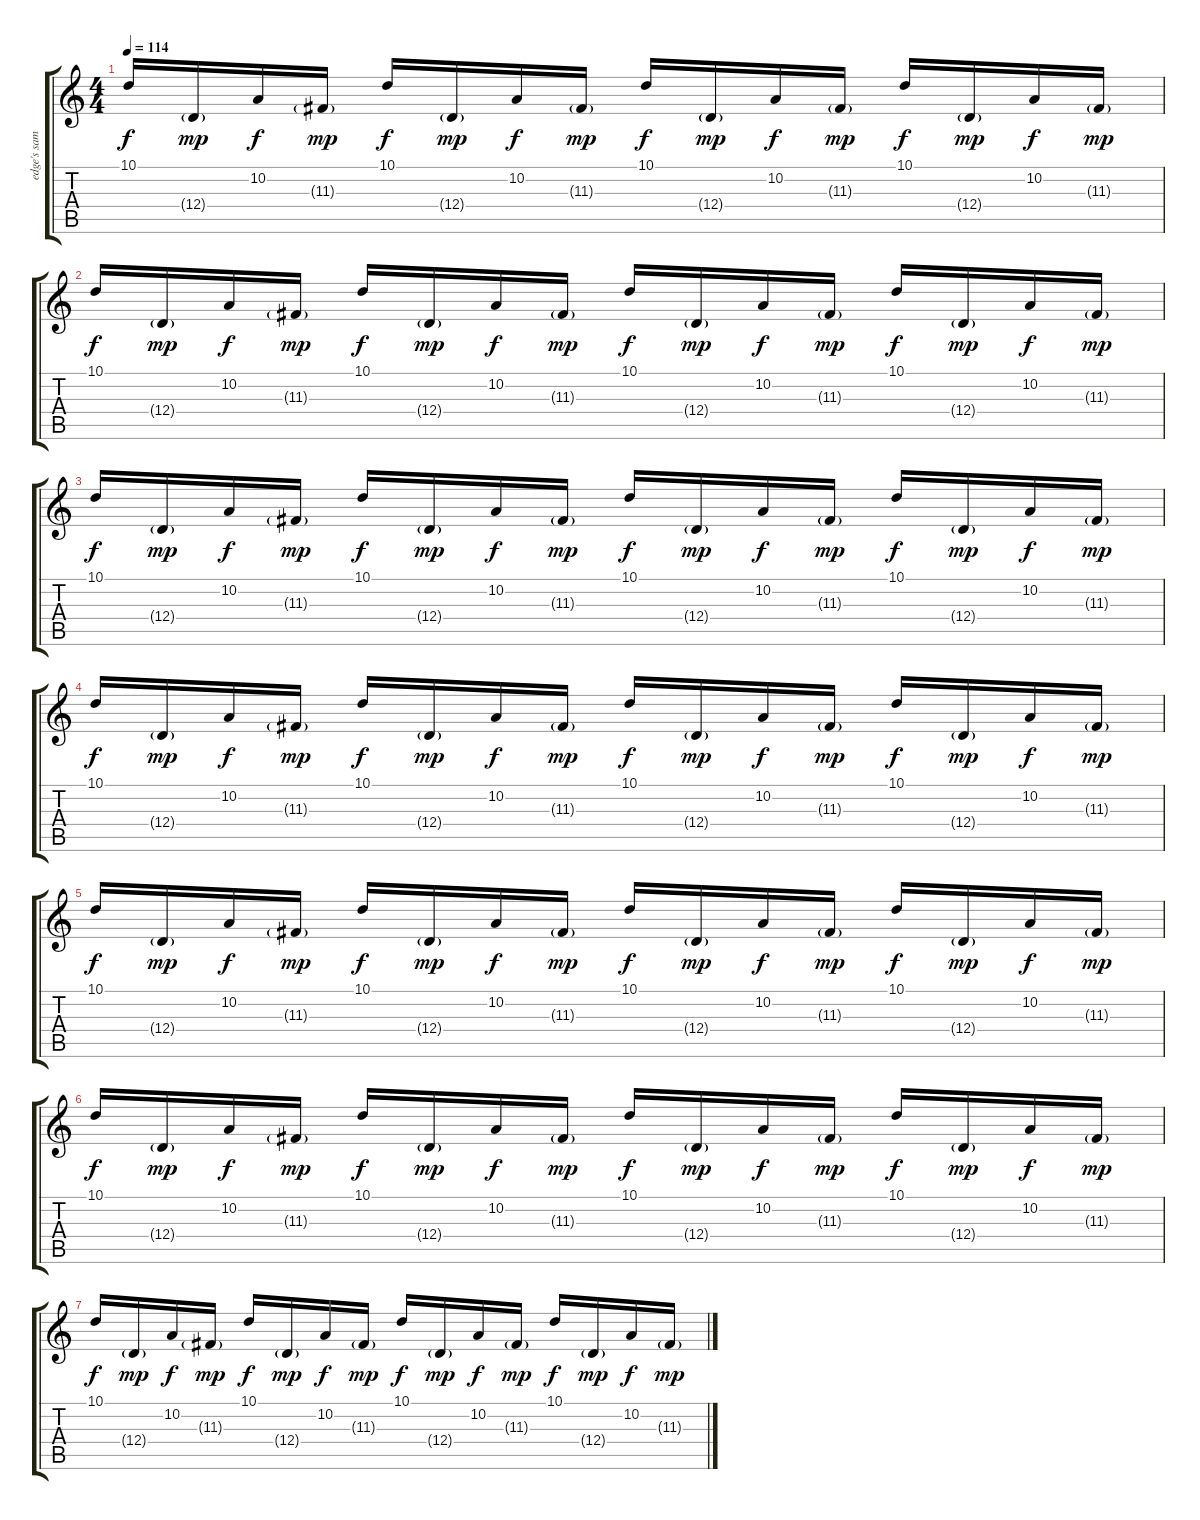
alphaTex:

\track ("edge's sampler II" "edge's sam") {instrument stringensemble1}
\staff {score tabs}
\tuning (E4 B3 G3 D3 A2 E2) {hide}
\ts (4 4)
\tempo 114
\clef g2
\ks c
10.1.16{dy f} 12.4{g}.16{dy mp} 10.2.16{dy f} 11.3{g}.16{dy mp} 10.1.16{dy f} 12.4{g}.16{dy mp} 10.2.16{dy f} 11.3{g}.16{dy mp} 10.1.16{dy f} 12.4{g}.16{dy mp} 10.2.16{dy f} 11.3{g}.16{dy mp} 10.1.16{dy f} 12.4{g}.16{dy mp} 10.2.16{dy f} 11.3{g}.16{dy mp} |
10.1.16{dy f} 12.4{g}.16{dy mp} 10.2.16{dy f} 11.3{g}.16{dy mp} 10.1.16{dy f} 12.4{g}.16{dy mp} 10.2.16{dy f} 11.3{g}.16{dy mp} 10.1.16{dy f} 12.4{g}.16{dy mp} 10.2.16{dy f} 11.3{g}.16{dy mp} 10.1.16{dy f} 12.4{g}.16{dy mp} 10.2.16{dy f} 11.3{g}.16{dy mp} |
10.1.16{dy f} 12.4{g}.16{dy mp} 10.2.16{dy f} 11.3{g}.16{dy mp} 10.1.16{dy f} 12.4{g}.16{dy mp} 10.2.16{dy f} 11.3{g}.16{dy mp} 10.1.16{dy f} 12.4{g}.16{dy mp} 10.2.16{dy f} 11.3{g}.16{dy mp} 10.1.16{dy f} 12.4{g}.16{dy mp} 10.2.16{dy f} 11.3{g}.16{dy mp} |
10.1.16{dy f} 12.4{g}.16{dy mp} 10.2.16{dy f} 11.3{g}.16{dy mp} 10.1.16{dy f} 12.4{g}.16{dy mp} 10.2.16{dy f} 11.3{g}.16{dy mp} 10.1.16{dy f} 12.4{g}.16{dy mp} 10.2.16{dy f} 11.3{g}.16{dy mp} 10.1.16{dy f} 12.4{g}.16{dy mp} 10.2.16{dy f} 11.3{g}.16{dy mp} |
10.1.16{dy f} 12.4{g}.16{dy mp} 10.2.16{dy f} 11.3{g}.16{dy mp} 10.1.16{dy f} 12.4{g}.16{dy mp} 10.2.16{dy f} 11.3{g}.16{dy mp} 10.1.16{dy f} 12.4{g}.16{dy mp} 10.2.16{dy f} 11.3{g}.16{dy mp} 10.1.16{dy f} 12.4{g}.16{dy mp} 10.2.16{dy f} 11.3{g}.16{dy mp} |
10.1.16{dy f} 12.4{g}.16{dy mp} 10.2.16{dy f} 11.3{g}.16{dy mp} 10.1.16{dy f} 12.4{g}.16{dy mp} 10.2.16{dy f} 11.3{g}.16{dy mp} 10.1.16{dy f} 12.4{g}.16{dy mp} 10.2.16{dy f} 11.3{g}.16{dy mp} 10.1.16{dy f} 12.4{g}.16{dy mp} 10.2.16{dy f} 11.3{g}.16{dy mp} |
10.1.16{dy f} 12.4{g}.16{dy mp} 10.2.16{dy f} 11.3{g}.16{dy mp} 10.1.16{dy f} 12.4{g}.16{dy mp} 10.2.16{dy f} 11.3{g}.16{dy mp} 10.1.16{dy f} 12.4{g}.16{dy mp} 10.2.16{dy f} 11.3{g}.16{dy mp} 10.1.16{dy f} 12.4{g}.16{dy mp} 10.2.16{dy f} 11.3{g}.16{dy mp}
